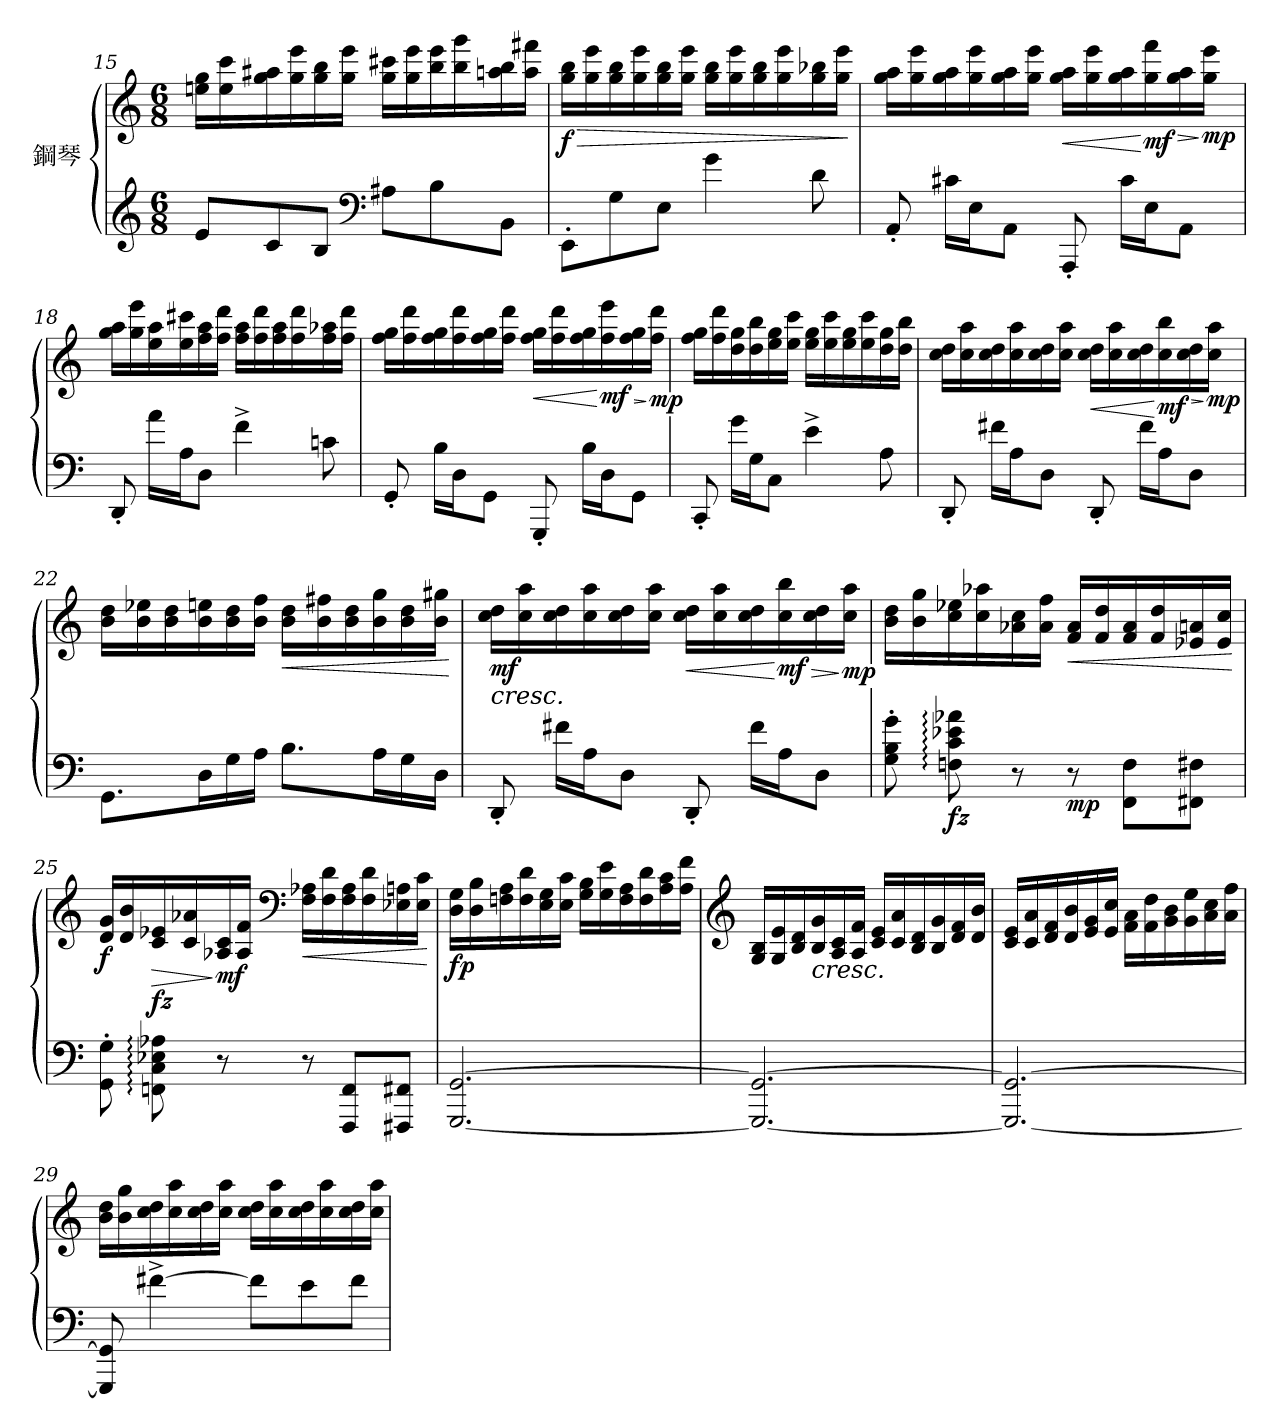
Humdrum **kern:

**kern	**kern	**dynam
*part1	*part1	*part1
*staff2	*staff1	*staff1/2
*I"鋼琴	*	*
*clefG2	*clefG2	*
*k[]	*k[]	*
*M6/8	*M6/8	*
=15	=15	=15
8e/L	16een\ 16gg\LL	.
.	16ee\ 16ccc\	.
8c/	16gg\ 16aa#X\	.
.	16gg\ 16eee\	.
8B/J	16gg\ 16bb\	.
.	16gg\ 16eee\JJ	.
*clefF4	*	*
8A#X\L	16gg\ 16ccc#X\LL	.
.	16gg\ 16eee\	.
8B\	16bb\ 16eee\	.
.	16bb\ 16ggg\	.
8BB\J	16aan\ 16bb\	.
.	16aa\ 16fff#X\JJ	.
!!LO:LB:g=z
=16	=16	=16
!	!	!LO:HP:b
!	!	!LO:DY:n=1:b
8EE'\L	16gg\ 16bb\LL	> f
.	16gg\ 16eee\	.
8G\	16gg\ 16bb\	.
.	16gg\ 16eee\	.
8E\J	16gg\ 16bb\	.
.	16gg\ 16eee\JJ	.
4g\	16gg\ 16bb\LL	.
.	16gg\ 16eee\	.
.	16gg\ 16bb\	.
.	16gg\ 16eee\	.
8d\	16gg\ 16bb-X\	.
.	16gg\ 16eee\JJ	.
.	.	]
=17	=17	=17
!	!	!LO:DY:b
!	!	!LO:DY:n=1:b
8AA'/	16gg\ 16aa\LL	p other-dynamics
.	16gg\ 16eee\	.
16c#X\LL	16gg\ 16aa\	.
16E\J	16gg\ 16eee\	.
8AA\J	16gg\ 16aa\	.
.	16gg\ 16eee\JJ	.
!	!	!LO:HP:b
8AAA'/	16gg\ 16aa\LL	<
.	16gg\ 16eee\	.
16c#\LL	16gg\ 16aa\	.
!	!	!LO:HP:n=1:b
!	!	!LO:DY:n=2:b
16E\J	16gg\ 16fff\	[ > mf
8AA\J	16gg\ 16aa\	.
!	!	!LO:DY:n=3:b
.	16gg\ 16eee\JJ	] mp
=18	=18	=18
8DD'/	16gg\ 16aa\LL	.
.	16gg\ 16eee\	.
16a\LL	16ee\ 16aa\	.
16A\J	16ee\ 16ccc#X\	.
8D\J	16ff\ 16aa\	.
.	16ff\ 16ddd\JJ	.
4f^\	16ff\ 16aa\LL	.
.	16ff\ 16ddd\	.
.	16ff\ 16aa\	.
.	16ff\ 16ddd\	.
8cn\	16ff\ 16aa-X\	.
.	16ff\ 16ddd\JJ	.
!!LO:LB:g=z
=19	=19	=19
8GG'/	16ff\ 16gg\LL	.
.	16ff\ 16ddd\	.
16B\LL	16ff\ 16gg\	.
16D\J	16ff\ 16ddd\	.
8GG\J	16ff\ 16gg\	.
.	16ff\ 16ddd\JJ	.
!	!	!LO:HP:b
8GGG'/	16ff\ 16gg\LL	<
.	16ff\ 16ddd\	.
16B\LL	16ff\ 16gg\	.
!	!	!LO:HP:n=1:b
!	!	!LO:DY:n=1:b
16D\J	16ff\ 16eee\	[ > mf
8GG\J	16ff\ 16gg\	.
!	!	!LO:DY:n=2:b
.	16ff\ 16ddd\JJ	] mp
=20	=20	=20
8CC'/	16ff\ 16gg\LL	.
.	16ff\ 16ddd\	.
16g\LL	16dd\ 16gg\	.
16G\J	16dd\ 16bb\	.
8C\J	16ee\ 16gg\	.
.	16ee\ 16ccc\JJ	.
4e^\	16ee\ 16gg\LL	.
.	16ee\ 16ccc\	.
.	16ee\ 16gg\	.
.	16ee\ 16ccc\	.
8A\	16dd\ 16gg\	.
.	16dd\ 16bb\JJ	.
=21	=21	=21
8DD'/	16cc\ 16dd\LL	.
.	16cc\ 16aa\	.
16f#X\LL	16cc\ 16dd\	.
16A\J	16cc\ 16aa\	.
8D\J	16cc\ 16dd\	.
.	16cc\ 16aa\JJ	.
!	!	!LO:HP:b
8DD'/	16cc\ 16dd\LL	<
.	16cc\ 16aa\	.
16f#\LL	16cc\ 16dd\	.
!	!	!LO:HP:n=1:b
!	!	!LO:DY:n=1:b
16A\J	16cc\ 16bb\	[ > mf
8D\J	16cc\ 16dd\	.
!	!	!LO:DY:n=2:b
.	16cc\ 16aa\JJ	] mp
!!LO:PB:g=z
=22	=22	=22
8.GG\L	16b\ 16dd\LL	.
.	16b\ 16ee-X\	.
.	16b\ 16dd\	.
16D\L	16b\ 16een\	.
16G\	16b\ 16dd\	.
16A\JJ	16b\ 16ff\JJ	.
!	!	!LO:HP:b
8.B\L	16b\ 16dd\LL	<
.	16b\ 16ff#X\	.
.	16b\ 16dd\	.
16A\L	16b\ 16gg\	.
16G\	16b\ 16dd\	.
16D\JJ	16b\ 16gg#X\JJ	.
.	.	[
=23	=23	=23
!	!LO:TX:b:i:t=cresc.	!
!	!	!LO:DY:b
8DD'/	16cc\ 16dd\LL	mf
.	16cc\ 16aa\	.
16f#X\LL	16cc\ 16dd\	.
16A\J	16cc\ 16aa\	.
8D\J	16cc\ 16dd\	.
.	16cc\ 16aa\JJ	.
!	!	!LO:HP:b
8DD'/	16cc\ 16dd\LL	<
.	16cc\ 16aa\	.
16f#\LL	16cc\ 16dd\	.
!	!	!LO:HP:n=1:b
!	!	!LO:DY:n=1:b
16A\J	16cc\ 16bb\	[ > mf
8D\J	16cc\ 16dd\	.
!	!	!LO:DY:n=2:b
.	16cc\ 16aa\JJ	] mp
=24	=24	=24
8G\' 8B\' 8g\'	16b\ 16dd\LL	.
.	16b\ 16gg\	.
!	!	!LO:DY:b=2
8Fn\: 8c\: 8e-X\: 8a-X\:	16cc\ 16ee-X\	fz
.	16cc\ 16aa-X\	.
8r	16a-X\ 16cc\	.
.	16a-\ 16ff\JJ	.
!	!	!LO:HP:b
!	!	!LO:DY:n=1:b=2
8r	16f/ 16a-/LL	< mp
.	16f/ 16dd/	.
8FF\ 8F\L	16f/ 16a-/	.
.	16f/ 16dd/	.
8FF#X\ 8F#X\J	16e-X/ 16an/	.
.	16e-/ 16cc/JJ	.
.	.	[
!!LO:LB:g=z
=25	=25	=25
!	!	!LO:DY:b
8GG\' 8G\'	16d/ 16g/LL	f
.	16d/ 16b/	.
!	!	!LO:HP:b
!	!	!LO:DY:n=1:a=2
8FFn\: 8C\: 8E-X\: 8A-X\:	16c/ 16e-X/	> fz
.	16c/ 16a-X/	.
!	!	!LO:DY:n=2:b
8r	16A-X/ 16c/	] mf
.	16A-/ 16f/JJ	.
*	*clefF4	*
!	!	!LO:HP:b
8r	16F\ 16A-X\LL	<
.	16F\ 16d\	.
8FFF/ 8FF/L	16F\ 16A-\	.
.	16F\ 16d\	.
8FFF#X/ 8FF#X/J	16E-X\ 16An\	.
.	16E-\ 16c\JJ	.
.	.	[
=26	=26	=26
!	!	!LO:DY:b
[2.GGG/ [2.GG/	16D\ 16G\LL	fp
.	16D\ 16B\	.
.	16Fn\ 16A\	.
.	16F\ 16d\	.
.	16E\ 16G\	.
.	16E\ 16c\JJ	.
.	16G\ 16B\LL	.
.	16G\ 16e\	.
.	16F\ 16A\	.
.	16F\ 16d\	.
.	16A\ 16c\	.
.	16A\ 16f\JJ	.
=27	=27	=27
*	*clefG2	*
2.GGG/_ 2.GG/_	16G/ 16B/LL	.
.	16G/ 16e/	.
.	16B/ 16d/	.
!	!LO:TX:b:i:t=cresc.	!
.	16B/ 16g/	.
.	16A/ 16c/	.
.	16A/ 16f/JJ	.
.	16c/ 16e/LL	.
.	16c/ 16a/	.
.	16B/ 16d/	.
.	16B/ 16g/	.
.	16d/ 16f/	.
.	16d/ 16b/JJ	.
!!LO:LB:g=z
=28	=28	=28
2.GGG/_ 2.GG/_	16c/ 16e/LL	.
.	16c/ 16a/	.
.	16d/ 16f/	.
.	16d/ 16b/	.
.	16e/ 16g/	.
.	16e/ 16cc/JJ	.
.	16f\ 16a\LL	.
.	16f\ 16dd\	.
.	16g\ 16b\	.
.	16g\ 16ee\	.
.	16a\ 16cc\	.
.	16a\ 16ff\JJ	.
=29	=29	=29
8GGG/] 8GG/]	16b\ 16dd\LL	.
.	16b\ 16gg\	.
[4f#X^\	16cc\ 16dd\	.
.	16cc\ 16aa\	.
.	16cc\ 16dd\	.
.	16cc\ 16aa\JJ	.
8f#\L]	16cc\ 16dd\LL	.
.	16cc\ 16aa\	.
8e\	16cc\ 16dd\	.
.	16cc\ 16aa\	.
8f#\J	16cc\ 16dd\	.
.	16cc\ 16aa\JJ	.
=	=	=
*-	*-	*-
